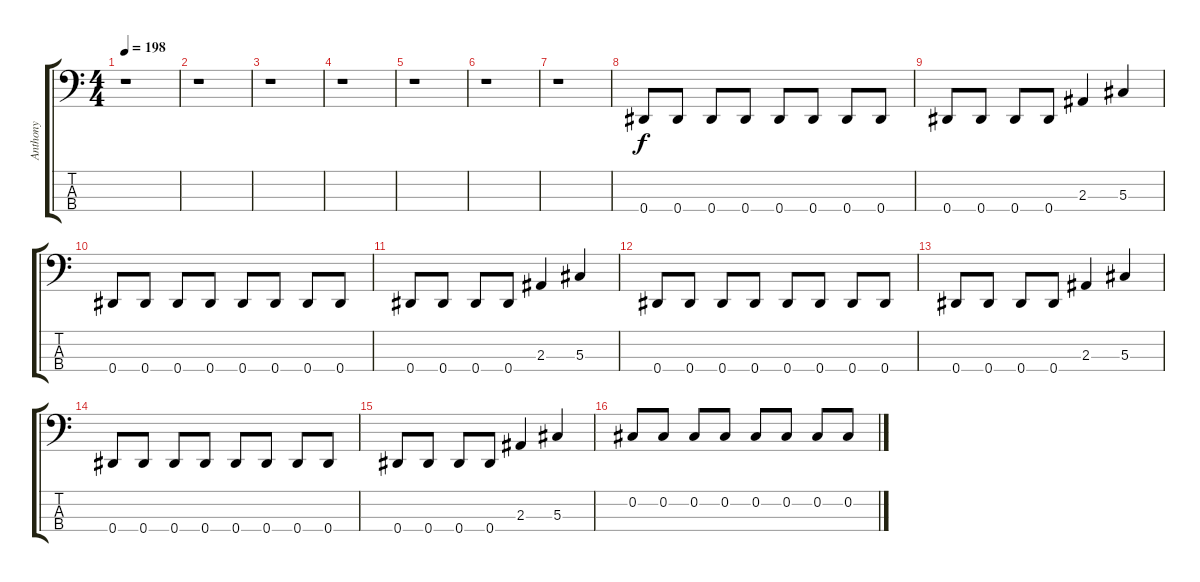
\track ("Anthony" "Anthony") {instrument electricbassfinger}
\staff {score tabs}
\tuning (Gb2 Db2 Ab1 Eb1) {hide}
\ts (4 4)
\tempo 198
\clef f4
\ks c
r.1{dy f} |
r.1 |
r.1 |
r.1 |
r.1 |
r.1 |
r.1 |
0.4.8 0.4.8 0.4.8 0.4.8 0.4.8 0.4.8 0.4.8 0.4.8 |
0.4.8 0.4.8 0.4.8 0.4.8 2.3.4 5.3.4 |
0.4.8 0.4.8 0.4.8 0.4.8 0.4.8 0.4.8 0.4.8 0.4.8 |
0.4.8 0.4.8 0.4.8 0.4.8 2.3.4 5.3.4 |
0.4.8 0.4.8 0.4.8 0.4.8 0.4.8 0.4.8 0.4.8 0.4.8 |
0.4.8 0.4.8 0.4.8 0.4.8 2.3.4 5.3.4 |
0.4.8 0.4.8 0.4.8 0.4.8 0.4.8 0.4.8 0.4.8 0.4.8 |
0.4.8 0.4.8 0.4.8 0.4.8 2.3.4 5.3.4 |
0.2.8 0.2.8 0.2.8 0.2.8 0.2.8 0.2.8 0.2.8 0.2.8
